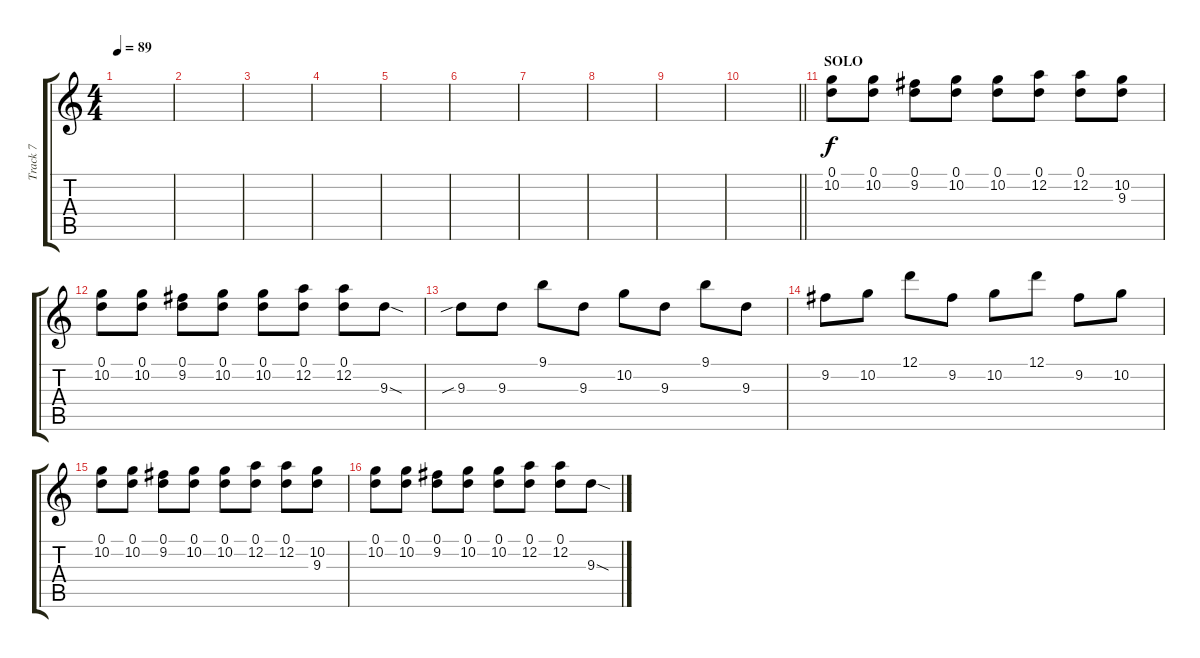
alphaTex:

\track ("Track 7" "Track 7") {instrument distortionguitar}
\staff {score tabs}
\tuning (D4 A3 F3 C3 G2 D2) {hide}
\ts (4 4)
\tempo 89
\clef g2
\ks c
|
|
|
|
|
|
|
|
|
\barLineRight lightlight
|
\section ("" "SOLO")
(0.1 10.2).8 (0.1 10.2).8 (0.1 9.2).8 (0.1 10.2).8 (0.1 10.2).8 (0.1 12.2).8 (0.1 12.2).8 (10.2 9.3).8 |
(0.1 10.2).8 (0.1 10.2).8 (0.1 9.2).8 (0.1 10.2).8 (0.1 10.2).8 (0.1 12.2).8 (0.1 12.2).8 9.3{sod}.8 |
9.3{sib}.8 9.3.8 9.1.8 9.3.8 10.2.8 9.3.8 9.1.8 9.3.8 |
9.2.8 10.2.8 12.1.8 9.2.8 10.2.8 12.1.8 9.2.8 10.2.8 |
(0.1 10.2).8 (0.1 10.2).8 (0.1 9.2).8 (0.1 10.2).8 (0.1 10.2).8 (0.1 12.2).8 (0.1 12.2).8 (10.2 9.3).8 |
(0.1 10.2).8 (0.1 10.2).8 (0.1 9.2).8 (0.1 10.2).8 (0.1 10.2).8 (0.1 12.2).8 (0.1 12.2).8 9.3{sod}.8
